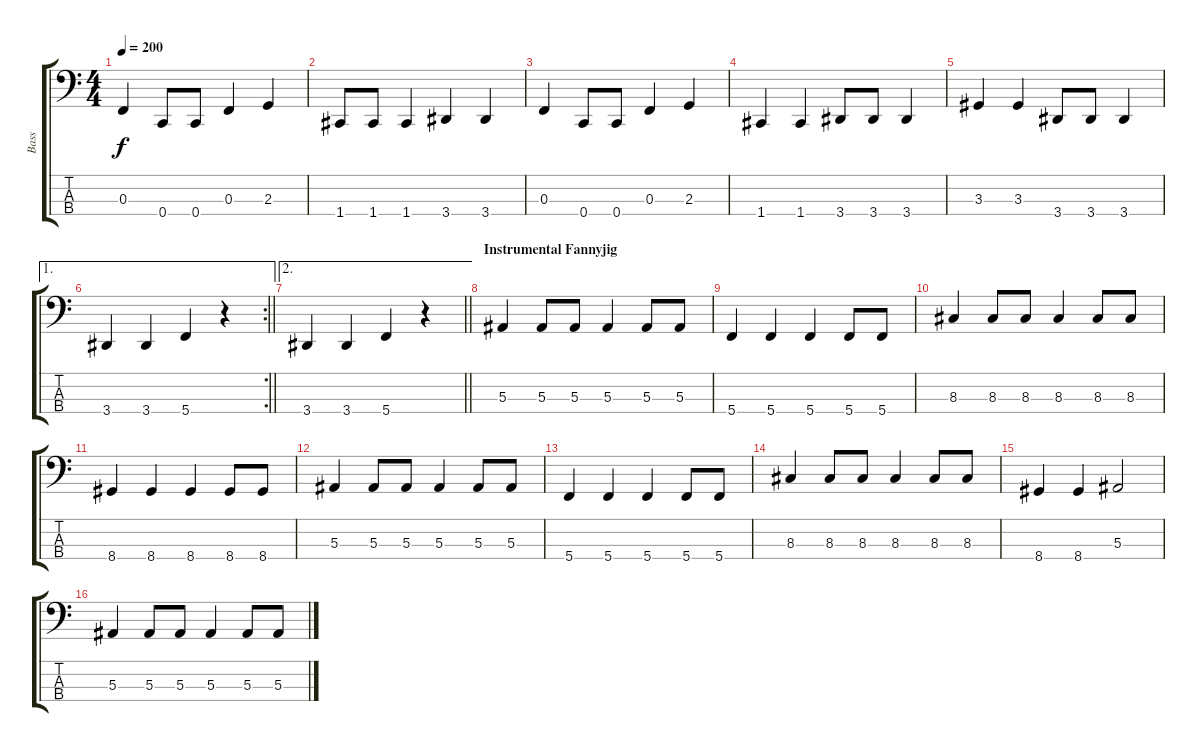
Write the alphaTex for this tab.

\track ("Bass" "Bass") {instrument electricbassfinger}
\staff {score tabs}
\tuning (Eb2 Bb1 F1 C1) {hide}
\ts (4 4)
\tempo 200
\clef f4
\ks c
0.3.4{dy f} 0.4.8 0.4.8 0.3.4 2.3.4 |
1.4.8 1.4.8 1.4.4 3.4.4 3.4.4 |
0.3.4 0.4.8 0.4.8 0.3.4 2.3.4 |
1.4.4 1.4.4 3.4.8 3.4.8 3.4.4 |
3.3.4 3.3.4 3.4.8 3.4.8 3.4.4 |
\ae 1
\rc 2
\barLineRight lightlight
3.4.4 3.4.4 5.4.4 r.4 |
\ae 2
\barLineRight lightlight
3.4.4 3.4.4 5.4.4 r.4 |
\section ("" "Instrumental Fannyjig")
5.3.4 5.3.8 5.3.8 5.3.4 5.3.8 5.3.8 |
5.4.4 5.4.4 5.4.4 5.4.8 5.4.8 |
8.3.4 8.3.8 8.3.8 8.3.4 8.3.8 8.3.8 |
8.4.4 8.4.4 8.4.4 8.4.8 8.4.8 |
5.3.4 5.3.8 5.3.8 5.3.4 5.3.8 5.3.8 |
5.4.4 5.4.4 5.4.4 5.4.8 5.4.8 |
8.3.4 8.3.8 8.3.8 8.3.4 8.3.8 8.3.8 |
8.4.4 8.4.4 5.3.2 |
5.3.4 5.3.8 5.3.8 5.3.4 5.3.8 5.3.8
